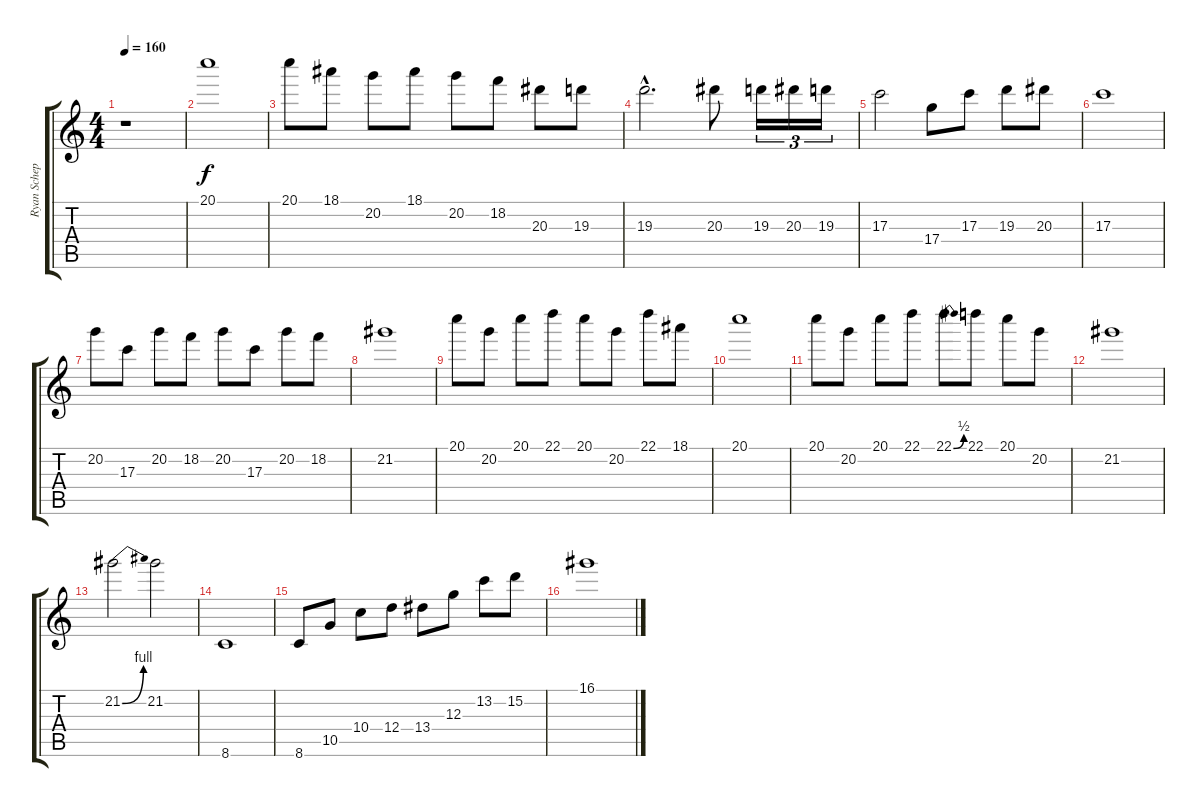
\track ("Ryan Schepens" "Ryan Schep") {instrument overdrivenguitar}
\staff {score tabs}
\tuning (E4 B3 G3 D3 A2 E2) {hide}
\ts (4 4)
\tempo 160
\clef g2
\ks c
r.1{dy f} |
20.1.1{volume 16} |
20.1.8 18.1.8 20.2.8 18.1.8 20.2.8 18.2.8 20.3.8 19.3.8 |
19.3{hac}.2{d} 20.3.8 19.3.16{tu (3 2)} 20.3.16{tu (3 2)} 19.3.16{tu (3 2)} |
17.3.2 17.4.8 17.3.8 19.3.8 20.3.8 |
17.3.1 |
20.2.8 17.3.8 20.2.8 18.2.8 20.2.8 17.3.8 20.2.8 18.2.8 |
21.2.1 |
20.1.8 20.2.8 20.1.8 22.1.8 20.1.8 20.2.8 22.1.8 18.1.8 |
20.1.1 |
20.1.8 20.2.8 20.1.8 22.1.8 22.1{be (bend 0 0 60 2)}.8 22.1.8 20.1.8 20.2.8 |
21.2.1 |
21.2{be (bend 0 0 60 4)}.2 21.2.2 |
8.6.1 |
8.6.8 10.5.8 10.4.8 12.4.8 13.4.8 12.3.8 13.2.8 15.2.8 |
16.1.1
